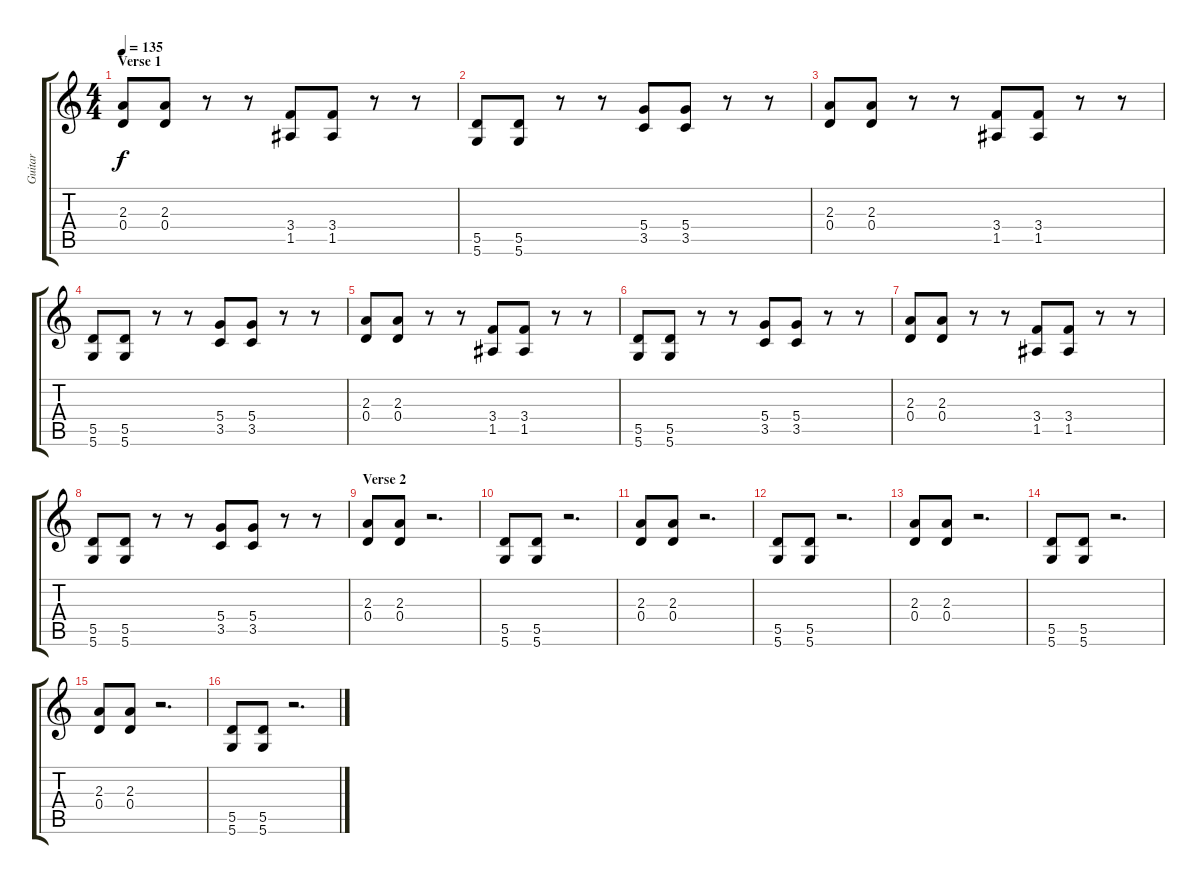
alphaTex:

\track ("Guitar" "Guitar") {instrument distortionguitar}
\staff {score tabs}
\tuning (E4 B3 G3 D3 A2 D2) {hide}
\ts (4 4)
\section ("" "Verse 1")
\tempo 135
\clef g2
\ks c
(2.3 0.4).8{dy f instrument distortionguitar} (2.3 0.4).8 r.8 r.8 (3.4 1.5).8 (3.4 1.5).8 r.8 r.8 |
(5.5 5.6).8 (5.5 5.6).8 r.8 r.8 (5.4 3.5).8 (5.4 3.5).8 r.8 r.8 |
(2.3 0.4).8 (2.3 0.4).8 r.8 r.8 (3.4 1.5).8 (3.4 1.5).8 r.8 r.8 |
(5.5 5.6).8 (5.5 5.6).8 r.8 r.8 (5.4 3.5).8 (5.4 3.5).8 r.8 r.8 |
(2.3 0.4).8 (2.3 0.4).8 r.8 r.8 (3.4 1.5).8 (3.4 1.5).8 r.8 r.8 |
(5.5 5.6).8 (5.5 5.6).8 r.8 r.8 (5.4 3.5).8 (5.4 3.5).8 r.8 r.8 |
(2.3 0.4).8 (2.3 0.4).8 r.8 r.8 (3.4 1.5).8 (3.4 1.5).8 r.8 r.8 |
(5.5 5.6).8 (5.5 5.6).8 r.8 r.8 (5.4 3.5).8 (5.4 3.5).8 r.8 r.8 |
\section ("" "Verse 2")
(2.3 0.4).8 (2.3 0.4).8 r.2{d} |
(5.5 5.6).8 (5.5 5.6).8 r.2{d} |
(2.3 0.4).8 (2.3 0.4).8 r.2{d} |
(5.5 5.6).8 (5.5 5.6).8 r.2{d} |
(2.3 0.4).8 (2.3 0.4).8 r.2{d} |
(5.5 5.6).8 (5.5 5.6).8 r.2{d} |
(2.3 0.4).8 (2.3 0.4).8 r.2{d} |
(5.5 5.6).8 (5.5 5.6).8 r.2{d}
